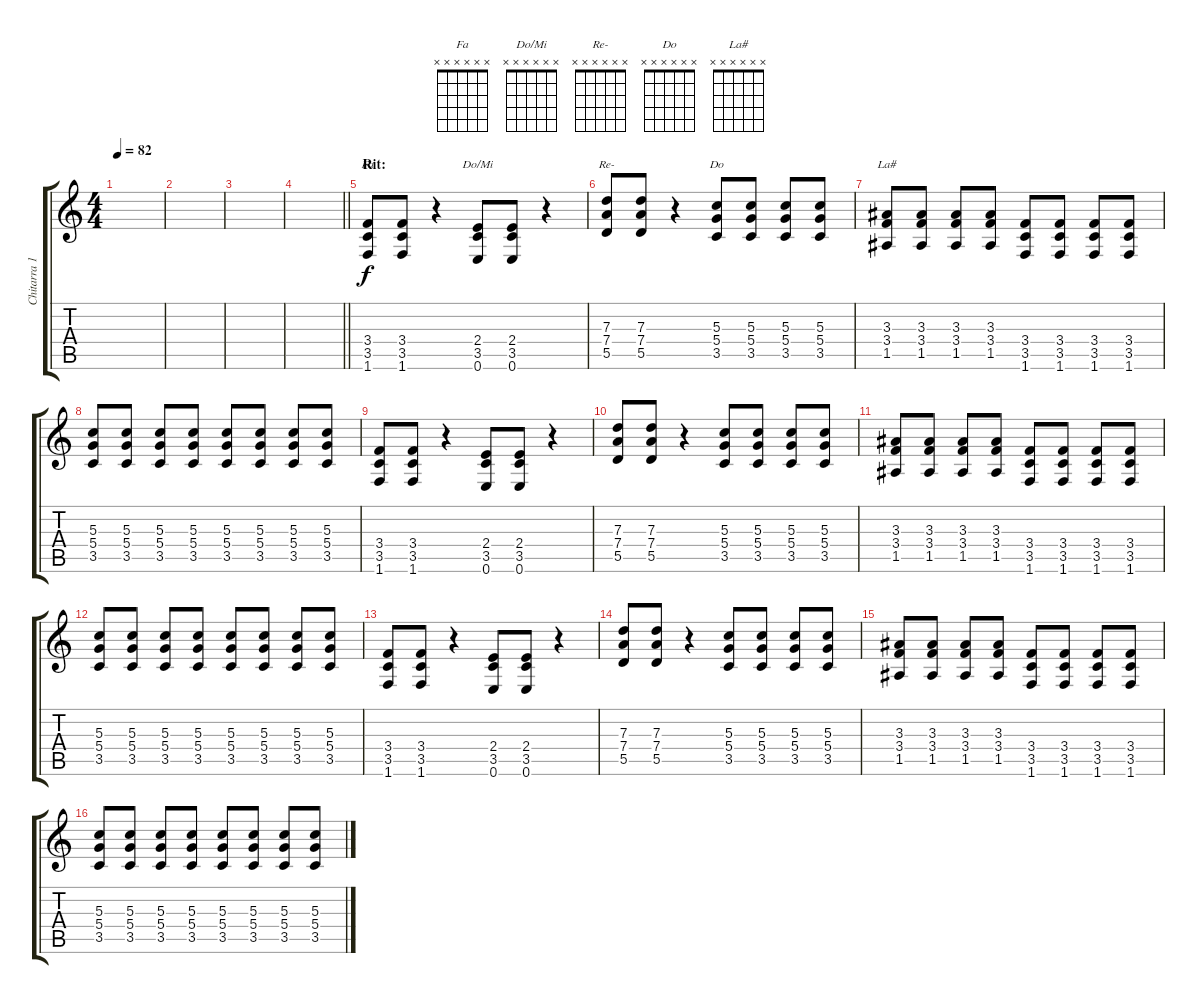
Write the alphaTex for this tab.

\track ("Chitarra 1" "Chitarra 1") {instrument distortionguitar}
\staff {score tabs}
\tuning (E4 B3 G3 D3 A2 E2) {hide}
\chord ("Fa" x x x x x x)
\chord ("Do/Mi" x x x x x x)
\chord ("Re-" x x x x x x)
\chord ("Do" x x x x x x)
\chord ("La#" x x x x x x)
\ts (4 4)
\tempo 82
\clef g2
\ks c
|
|
|
\barLineRight lightlight
|
\section ("" "Rit:")
(3.4 3.5 1.6).8{ch "Fa"} (3.4 3.5 1.6).8 r.4 (2.4 3.5 0.6).8{ch "Do/Mi"} (2.4 3.5 0.6).8 r.4 |
(7.3 7.4 5.5).8{ch "Re-"} (7.3 7.4 5.5).8 r.4 (5.3 5.4 3.5).8{ch "Do"} (5.3 5.4 3.5).8 (5.3 5.4 3.5).8 (5.3 5.4 3.5).8 |
(3.3 3.4 1.5).8{ch "La#"} (3.3 3.4 1.5).8 (3.3 3.4 1.5).8 (3.3 3.4 1.5).8 (3.4 3.5 1.6).8 (3.4 3.5 1.6).8 (3.4 3.5 1.6).8 (3.4 3.5 1.6).8 |
(5.3 5.4 3.5).8 (5.3 5.4 3.5).8 (5.3 5.4 3.5).8 (5.3 5.4 3.5).8 (5.3 5.4 3.5).8 (5.3 5.4 3.5).8 (5.3 5.4 3.5).8 (5.3 5.4 3.5).8 |
(3.4 3.5 1.6).8 (3.4 3.5 1.6).8 r.4 (2.4 3.5 0.6).8 (2.4 3.5 0.6).8 r.4 |
(7.3 7.4 5.5).8 (7.3 7.4 5.5).8 r.4 (5.3 5.4 3.5).8 (5.3 5.4 3.5).8 (5.3 5.4 3.5).8 (5.3 5.4 3.5).8 |
(3.3 3.4 1.5).8 (3.3 3.4 1.5).8 (3.3 3.4 1.5).8 (3.3 3.4 1.5).8 (3.4 3.5 1.6).8 (3.4 3.5 1.6).8 (3.4 3.5 1.6).8 (3.4 3.5 1.6).8 |
(5.3 5.4 3.5).8 (5.3 5.4 3.5).8 (5.3 5.4 3.5).8 (5.3 5.4 3.5).8 (5.3 5.4 3.5).8 (5.3 5.4 3.5).8 (5.3 5.4 3.5).8 (5.3 5.4 3.5).8 |
(3.4 3.5 1.6).8 (3.4 3.5 1.6).8 r.4 (2.4 3.5 0.6).8 (2.4 3.5 0.6).8 r.4 |
(7.3 7.4 5.5).8 (7.3 7.4 5.5).8 r.4 (5.3 5.4 3.5).8 (5.3 5.4 3.5).8 (5.3 5.4 3.5).8 (5.3 5.4 3.5).8 |
(3.3 3.4 1.5).8 (3.3 3.4 1.5).8 (3.3 3.4 1.5).8 (3.3 3.4 1.5).8 (3.4 3.5 1.6).8 (3.4 3.5 1.6).8 (3.4 3.5 1.6).8 (3.4 3.5 1.6).8 |
(5.3 5.4 3.5).8 (5.3 5.4 3.5).8 (5.3 5.4 3.5).8 (5.3 5.4 3.5).8 (5.3 5.4 3.5).8 (5.3 5.4 3.5).8 (5.3 5.4 3.5).8 (5.3 5.4 3.5).8
